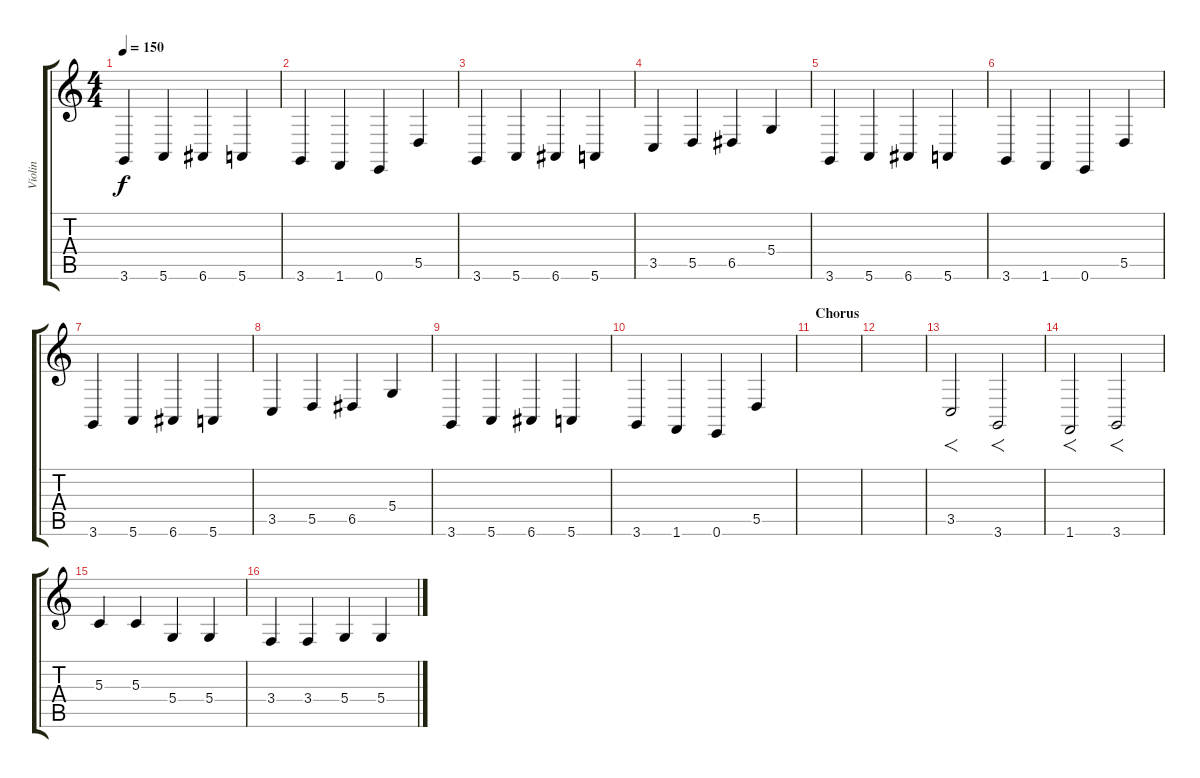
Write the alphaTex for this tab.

\track ("Violin" "Violin") {instrument violin}
\staff {score tabs}
\tuning (E4 B3 G3 D3 A2 E2) {hide}
\ts (4 4)
\tempo 150
\clef g2
\ks c
3.6.4{dy f} 5.6.4 6.6.4 5.6.4 |
3.6.4 1.6.4 0.6.4 5.5.4 |
3.6.4 5.6.4 6.6.4 5.6.4 |
3.5.4 5.5.4 6.5.4 5.4.4 |
3.6.4 5.6.4 6.6.4 5.6.4 |
3.6.4 1.6.4 0.6.4 5.5.4 |
3.6.4 5.6.4 6.6.4 5.6.4 |
3.5.4 5.5.4 6.5.4 5.4.4 |
3.6.4 5.6.4 6.6.4 5.6.4 |
3.6.4 1.6.4 0.6.4 5.5.4 |
\section ("" "Chorus")
|
|
3.5.2{f} 3.6.2{f} |
1.6.2{f} 3.6.2{f} |
5.3.4 5.3.4 5.4.4 5.4.4 |
3.4.4 3.4.4 5.4.4 5.4.4
